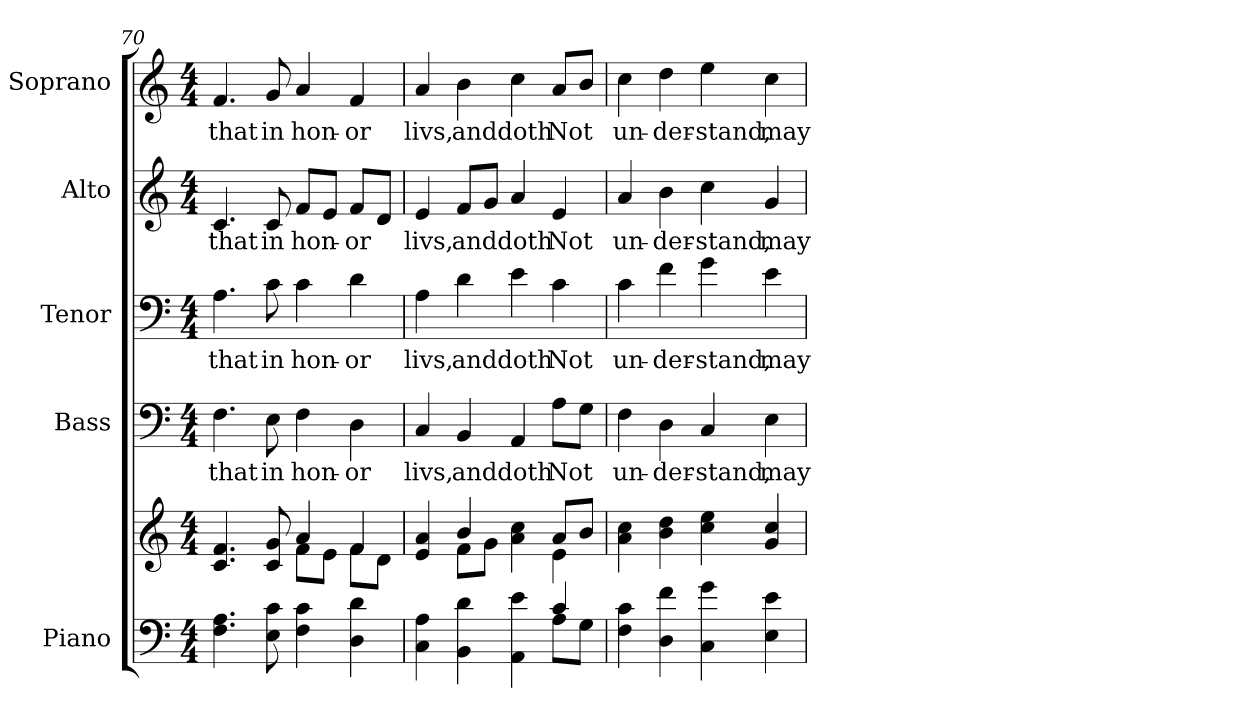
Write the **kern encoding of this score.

**kern	**kern	**kern	**text	**kern	**text	**kern	**text	**kern	**text
*part5	*part5	*part4	*part4	*part3	*part3	*part2	*part2	*part1	*part1
*staff6	*staff5	*staff4	*staff4	*staff3	*staff3	*staff2	*staff2	*staff1	*staff1
*I"Piano	*	*I"Bass	*	*I"Tenor	*	*I"Alto	*	*I"Soprano	*
*I'Pno.	*	*I'B.	*	*I'T.	*	*I'A.	*	*I'S.	*
*clefF4	*clefG2	*clefF4	*	*clefF4	*	*clefG2	*	*clefG2	*
*k[]	*k[]	*k[]	*	*k[]	*	*k[]	*	*k[]	*
*C:	*C:	*C:	*	*C:	*	*C:	*	*C:	*
*M4/4	*M4/4	*M4/4	*	*M4/4	*	*M4/4	*	*M4/4	*
=70	=70	=70	=70	=70	=70	=70	=70	=70	=70
*	*^	*	*	*	*	*	*	*	*
!	!	!	!	!LO:LY:b:color=#000000	!	!	!	!	!	!
!	!	!	!	!	!	!LO:LY:b:color=#000000	!	!	!	!
!	!	!	!	!	!	!	!	!LO:LY:b:color=#000000	!	!
!	!	!	!	!	!	!	!	!	!	!LO:LY:b:color=#000000
4.Fi\ 4.Ai	4.ci/ 4.fi	2ryy	4.Fi\	that	4.Ai\	that	4.ci/	that	4.fi/	that
!	!	!	!	!LO:LY:b:color=#000000	!	!	!	!	!	!
!	!	!	!	!	!	!LO:LY:b:color=#000000	!	!	!	!
!	!	!	!	!	!	!	!	!LO:LY:b:color=#000000	!	!
!	!	!	!	!	!	!	!	!	!	!LO:LY:b:color=#000000
8Ei\ 8ci	8ci/ 8gi	.	8Ei\	in	8ci\	in	8ci/	in	8gi/	in
!	!	!	!	!LO:LY:b:color=#000000	!	!	!	!	!	!
!	!	!	!	!	!	!LO:LY:b:color=#000000	!	!	!	!
!	!	!	!	!	!	!	!	!LO:LY:b:color=#000000	!	!
!	!	!	!	!	!	!	!	!	!	!LO:LY:b:color=#000000
4Fi\ 4ci	4ai/	8fi\L	4Fi\	hon-	4ci\	hon-	8fi/L	hon-	4ai/	hon-
.	.	8ei\J	.	.	.	.	8ei/J	.	.	.
!	!	!	!	!LO:LY:b:color=#000000	!	!	!	!	!	!
!	!	!	!	!	!	!LO:LY:b:color=#000000	!	!	!	!
!	!	!	!	!	!	!	!	!LO:LY:b:color=#000000	!	!
!	!	!	!	!	!	!	!	!	!	!LO:LY:b:color=#000000
4Di\ 4di	4fi/	8fi\L	4Di\	-or	4di\	-or	8fi/L	-or	4fi/	-or
.	.	8di\J	.	.	.	.	8di/J	.	.	.
=71	=71	=71	=71	=71	=71	=71	=71	=71	=71	=71
*^	*	*	*	*	*	*	*	*	*	*
!	!	!	!	!	!LO:LY:b:color=#000000	!	!	!	!	!	!
!	!	!	!	!	!	!	!LO:LY:b:color=#000000	!	!	!	!
!	!	!	!	!	!	!	!	!	!LO:LY:b:color=#000000	!	!
!	!	!	!	!	!	!	!	!	!	!	!LO:LY:b:color=#000000
4Ci\ 4Ai	2ryy	4ei/ 4ai	4ryy	4Ci/	livs,	4Ai\	livs,	4ei/	livs,	4ai/	livs,
!	!	!	!	!	!LO:LY:b:color=#000000	!	!	!	!	!	!
!	!	!	!	!	!	!	!LO:LY:b:color=#000000	!	!	!	!
!	!	!	!	!	!	!	!	!	!LO:LY:b:color=#000000	!	!
!	!	!	!	!	!	!	!	!	!	!	!LO:LY:b:color=#000000
4BBi\ 4di	.	4bi/	8fi\L	4BBi/	and	4di\	and	8fi/L	and	4bi\	and
.	.	.	8gi\J	.	.	.	.	8gi/J	.	.	.
!	!	!	!	!	!LO:LY:b:color=#000000	!	!	!	!	!	!
!	!	!	!	!	!	!	!LO:LY:b:color=#000000	!	!	!	!
!	!	!	!	!	!	!	!	!	!LO:LY:b:color=#000000	!	!
!	!	!	!	!	!	!	!	!	!	!	!LO:LY:b:color=#000000
4AAi\ 4ei	4ryy	4ai\ 4cci	4ryy	4AAi/	doth	4ei\	doth	4ai/	doth	4cci\	doth
!	!	!	!	!	!LO:LY:b:color=#000000	!	!	!	!	!	!
!	!	!	!	!	!	!	!LO:LY:b:color=#000000	!	!	!	!
!	!	!	!	!	!	!	!	!	!LO:LY:b:color=#000000	!	!
!	!	!	!	!	!	!	!	!	!	!	!LO:LY:b:color=#000000
4ci/	8Ai\L	8ai/L	4ei\	8Ai\L	Not	4ci\	Not	4ei/	Not	8ai/L	Not
.	8Gi\J	8bi/J	.	8Gi\J	.	.	.	.	.	8bi/J	.
*v	*v	*	*	*	*	*	*	*	*	*	*
*	*v	*v	*	*	*	*	*	*	*	*
=72	=72	=72	=72	=72	=72	=72	=72	=72	=72
*^	*	*	*	*	*	*	*	*	*
!	!	!	!	!LO:LY:b:color=#000000	!	!	!	!	!	!
*v	*v	*	*	*	*	*	*	*	*	*
*^	*	*	*	*	*	*	*	*	*
!	!	!	!	!	!	!LO:LY:b:color=#000000	!	!	!	!
*v	*v	*	*	*	*	*	*	*	*	*
*^	*	*	*	*	*	*	*	*	*
!	!	!	!	!	!	!	!	!LO:LY:b:color=#000000	!	!
*v	*v	*	*	*	*	*	*	*	*	*
*^	*	*	*	*	*	*	*	*	*
!	!	!	!	!	!	!	!	!	!	!LO:LY:b:color=#000000
*v	*v	*	*	*	*	*	*	*	*	*
4Fi\ 4ci	4ai\ 4cci	4Fi\	un-	4ci\	un-	4ai/	un-	4cci\	un-
!	!	!	!LO:LY:b:color=#000000	!	!	!	!	!	!
!	!	!	!	!	!LO:LY:b:color=#000000	!	!	!	!
!	!	!	!	!	!	!	!LO:LY:b:color=#000000	!	!
!	!	!	!	!	!	!	!	!	!LO:LY:b:color=#000000
4Di\ 4fi	4bi\ 4ddi	4Di\	-der-	4fi\	-der-	4bi\	-der-	4ddi\	-der-
!	!	!	!LO:LY:b:color=#000000	!	!	!	!	!	!
!	!	!	!	!	!LO:LY:b:color=#000000	!	!	!	!
!	!	!	!	!	!	!	!LO:LY:b:color=#000000	!	!
!	!	!	!	!	!	!	!	!	!LO:LY:b:color=#000000
4Ci\ 4gi	4cci\ 4eei	4Ci/	-stand,	4gi\	-stand,	4cci\	-stand,	4eei\	-stand,
!	!	!	!LO:LY:b:color=#000000	!	!	!	!	!	!
!	!	!	!	!	!LO:LY:b:color=#000000	!	!	!	!
!	!	!	!	!	!	!	!LO:LY:b:color=#000000	!	!
!	!	!	!	!	!	!	!	!	!LO:LY:b:color=#000000
4Ei\ 4ei	4gi/ 4cci	4Ei\	may	4ei\	may	4gi/	may	4cci\	may
=	=	=	=	=	=	=	=	=	=
*-	*-	*-	*-	*-	*-	*-	*-	*-	*-
